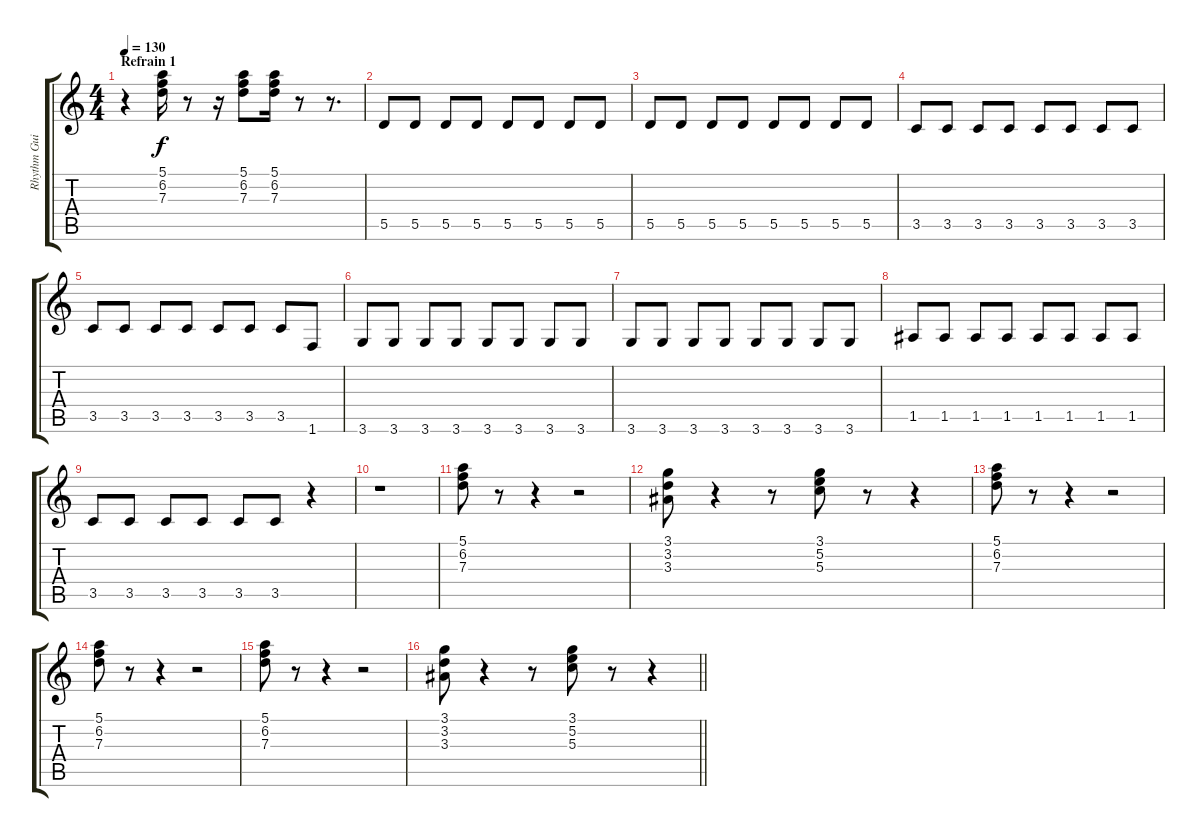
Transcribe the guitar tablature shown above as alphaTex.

\track ("Rhythm Guitar" "Rhythm Gui") {instrument electricguitarclean}
\staff {score tabs}
\tuning (E4 B3 G3 D3 A2 E2) {hide}
\ts (4 4)
\section ("" "Refrain 1")
\tempo 130
\clef g2
\ks c
r.4{dy f} (5.1 6.2 7.3).16 r.8 r.16 (5.1 6.2 7.3).8 (5.1 6.2 7.3).16 r.8 r.8{d} |
5.5.8 5.5.8 5.5.8 5.5.8 5.5.8 5.5.8 5.5.8 5.5.8 |
5.5.8 5.5.8 5.5.8 5.5.8 5.5.8 5.5.8 5.5.8 5.5.8 |
3.5.8 3.5.8 3.5.8 3.5.8 3.5.8 3.5.8 3.5.8 3.5.8 |
3.5.8 3.5.8 3.5.8 3.5.8 3.5.8 3.5.8 3.5.8 1.6.8 |
3.6.8 3.6.8 3.6.8 3.6.8 3.6.8 3.6.8 3.6.8 3.6.8 |
3.6.8 3.6.8 3.6.8 3.6.8 3.6.8 3.6.8 3.6.8 3.6.8 |
1.5.8 1.5.8 1.5.8 1.5.8 1.5.8 1.5.8 1.5.8 1.5.8 |
3.5.8 3.5.8 3.5.8 3.5.8 3.5.8 3.5.8 r.4{volume 16} |
r.1 |
(5.1 6.2 7.3).8{volume 8} r.8 r.4 r.2 |
(3.1 3.2 3.3).8 r.4 r.8 (3.1 5.2 5.3).8 r.8 r.4 |
(5.1 6.2 7.3).8 r.8 r.4 r.2 |
(5.1 6.2 7.3).8 r.8 r.4 r.2 |
(5.1 6.2 7.3).8 r.8 r.4 r.2 |
\barLineRight lightlight
(3.1 3.2 3.3).8 r.4 r.8 (3.1 5.2 5.3).8 r.8 r.4
